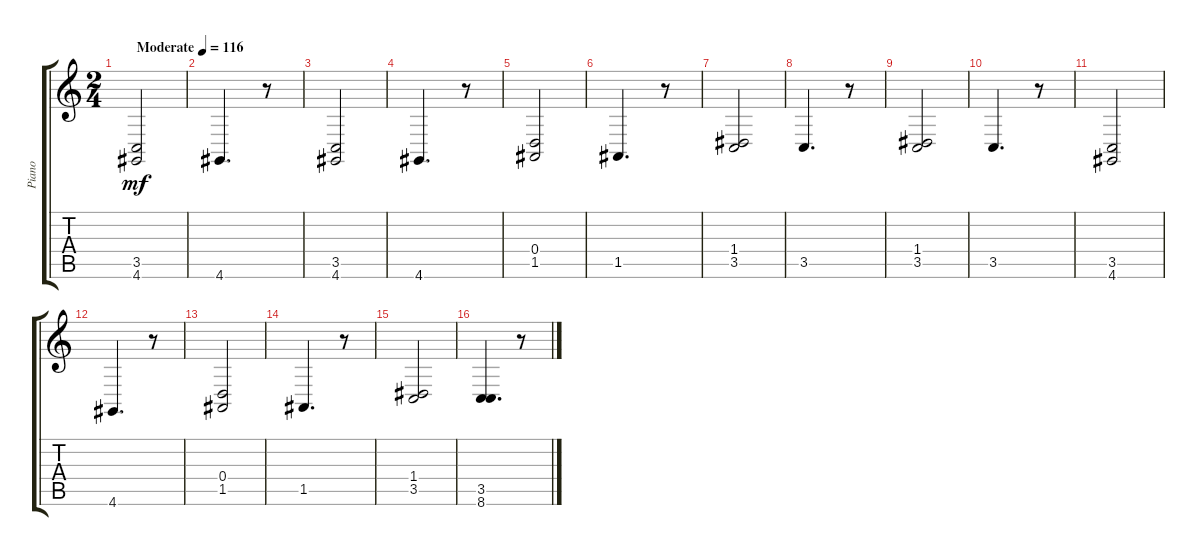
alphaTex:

\track ("Piano" "Piano") {instrument honkytonkpiano}
\staff {score tabs}
\tuning (E4 B3 G3 D3 A2 E2) {hide}
\ts (2 4)
\tempo (116 "Moderate")
\clef g2
\ks c
(3.5 4.6).2{dy mf instrument honkytonkpiano} |
4.6.4{d} r.8 |
(3.5 4.6).2 |
4.6.4{d} r.8 |
(0.4 1.5).2 |
1.5.4{d} r.8 |
(1.4 3.5).2 |
3.5.4{d} r.8 |
(1.4 3.5).2 |
3.5.4{d} r.8 |
(3.5 4.6).2 |
4.6.4{d} r.8 |
(0.4 1.5).2 |
1.5.4{d} r.8 |
(1.4 3.5).2 |
(3.5 8.6).4{d} r.8
